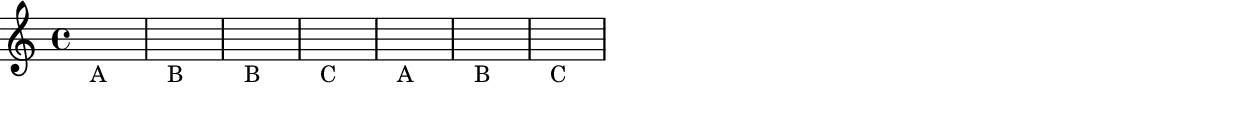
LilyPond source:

%% Generated by lilypond-book
%% Options: [exampleindent=10.16\mm,indent=0\mm,line-width=160\mm]
\include "lilypond-book-preamble.ly"


% ****************************************************************
% Start cut-&-pastable-section
% ****************************************************************

#(ly:set-option 'eps-box-padding 3.000000)



\paper {
  indent = 0\mm
  line-width = 160\mm
  % offset the left padding, also add 1mm as lilypond creates cropped
  % images with a little space on the right
  line-width = #(- line-width (* mm  3.000000) (* mm 1))
}

\layout {
  
}




% ****************************************************************
% ly snippet:
% ****************************************************************
\sourcefilename "/lilypond-2.23.82/input/regression/volta-spec-volta-in-segno.ly"
\sourcefileline 0
\version "2.23.6"

#(ly:set-option 'warning-as-error #t)

\header {
  texidoc="@code{\\volta} and @code{\\unfolded} can remove/add music
in the main body of a repeated section even if they change the length.
In this case, a repeat is skipped after @emph{D.C.}"
}

innerRepeatedSection = s1_"B"

piece = \new Voice \fixed c' {
  \repeat segno 2 {
    s1_"A"
    \volta 1 \repeat volta 2 \innerRepeatedSection
    \volta 2 \unfolded \innerRepeatedSection
    s1_"C"
  }
}

\new Score { \piece }
\new Score { \unfoldRepeats \piece }



% ****************************************************************
% end ly snippet
% ****************************************************************
